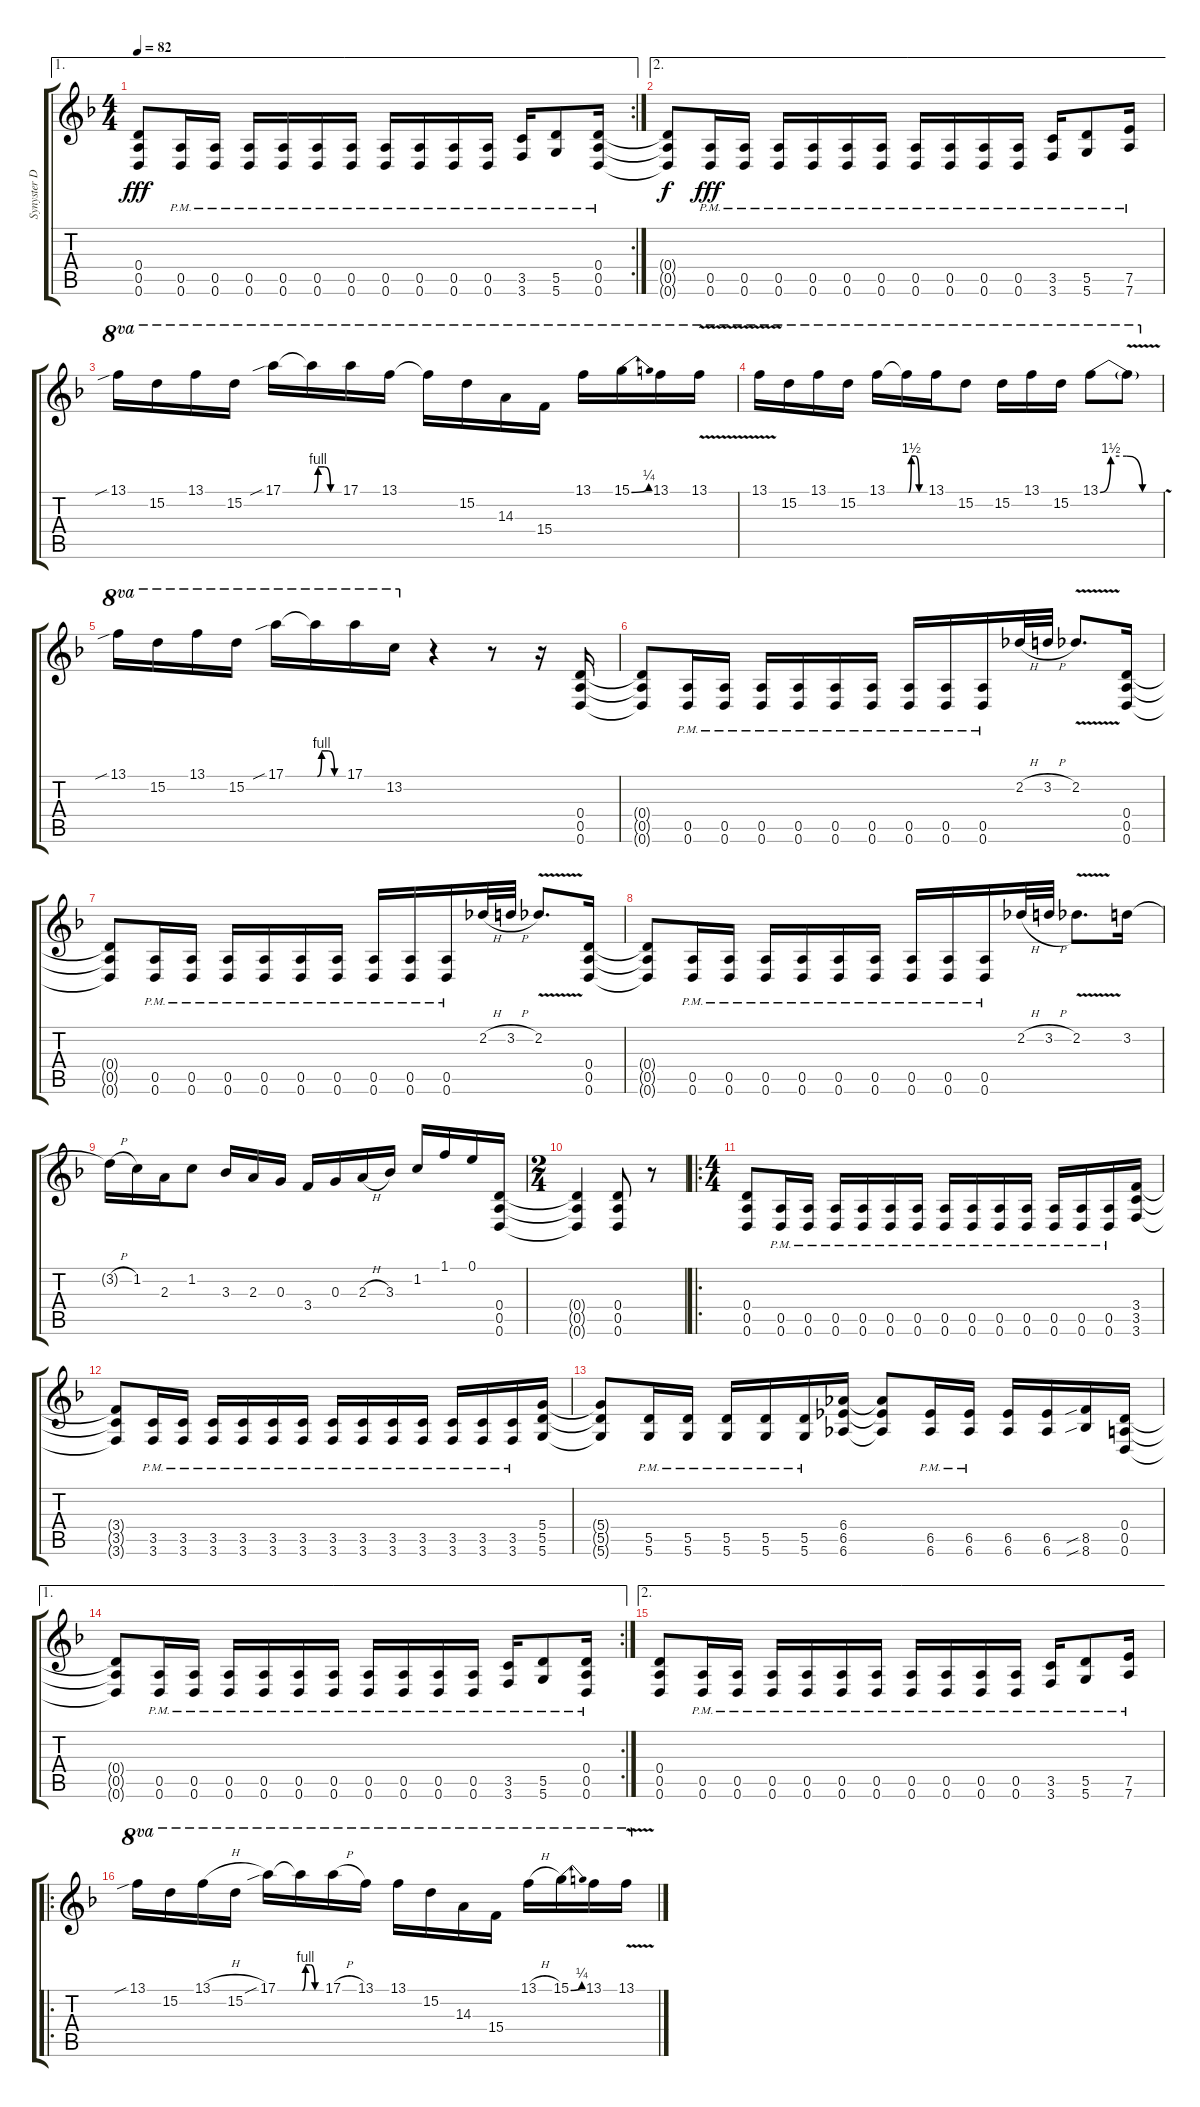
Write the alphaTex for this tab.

\track ("Synyster Distorion" "Synyster D") {instrument distortionguitar}
\staff {score tabs}
\tuning (E4 B3 G3 D3 A2 D2) {hide}
\ae 1
\rc 2
\ts (4 4)
\tempo 82
\clef g2
\ks f
(0.4{t} 0.5{t} 0.6{t}).8{dy fff} (0.5{pm} 0.6{pm}).16 (0.5{pm} 0.6{pm}).16 (0.5{pm} 0.6{pm}).16 (0.5{pm} 0.6{pm}).16 (0.5{pm} 0.6{pm}).16 (0.5{pm} 0.6{pm}).16 (0.5{pm} 0.6{pm}).16 (0.5{pm} 0.6{pm}).16 (0.5{pm} 0.6{pm}).16 (0.5{pm} 0.6{pm}).16 (3.5{pm} 3.6{pm}).16 (5.5{pm} 5.6{pm}).8 (0.4{pm} 0.5{pm} 0.6{pm}).16 |
\ae 2
(0.4{t} 0.5{t} 0.6{t}).8{dy f} (0.5{pm} 0.6{pm}).16{dy fff} (0.5{pm} 0.6{pm}).16 (0.5{pm} 0.6{pm}).16 (0.5{pm} 0.6{pm}).16 (0.5{pm} 0.6{pm}).16 (0.5{pm} 0.6{pm}).16 (0.5{pm} 0.6{pm}).16 (0.5{pm} 0.6{pm}).16 (0.5{pm} 0.6{pm}).16 (0.5{pm} 0.6{pm}).16 (3.5{pm} 3.6{pm}).16 (5.5{pm} 5.6{pm}).8 (7.5{pm} 7.6{pm}).16 |
13.1{sib}.16{ot 8va} 15.2.16{ot 8va} 13.1.16{ot 8va} 15.2.16{ot 8va} 17.1{sib}.16{ot 8va} 17.1{be (custom 0 0 10 4 25 4 40 0 60 0) t}.16{ot 8va} 17.1.16{ot 8va} 13.1.16{ot 8va} 13.1{t}.16{ot 8va} 15.2.16{ot 8va} 14.3.16{ot 8va} 15.4.16{ot 8va} 13.1.16{ot 8va} 15.1{be (bend 0 0 60 1)}.16{ot 8va} 13.1.16{ot 8va} 13.1{v}.16{ot 8va} |
13.1{v}.16{ot 8va} 15.2.16{ot 8va} 13.1.16{ot 8va} 15.2.16{ot 8va} 13.1.16{ot 8va} 13.1{be (custom 0 0 10 6 25 6 40 0 60 0) t}.16{ot 8va} 13.1.16{ot 8va} 15.2.8{ot 8va} 15.2.16{ot 8va} 13.1.16{ot 8va} 15.2.16{ot 8va} 13.1{be (custom 0 0 10 6 25 6 40 0 60 0)}.8{ot 8va} 13.1{v t}.8{ot 8va} |
13.1{sib}.16{ot 8va} 15.2.16{ot 8va} 13.1.16{ot 8va} 15.2.16{ot 8va} 17.1{sib}.16{ot 8va} 17.1{be (custom 0 0 10 4 25 4 40 0 60 0) t}.16{ot 8va} 17.1.16{ot 8va} 13.2.16{ot 8va} r.4 r.8 r.16 (0.4 0.5 0.6).16 |
(0.4{t} 0.5{t} 0.6{t}).8 (0.5{pm} 0.6{pm}).16 (0.5{pm} 0.6{pm}).16 (0.5{pm} 0.6{pm}).16 (0.5{pm} 0.6{pm}).16 (0.5{pm} 0.6{pm}).16 (0.5{pm} 0.6{pm}).16 (0.5{pm} 0.6{pm}).16 (0.5{pm} 0.6{pm}).16 (0.5{pm} 0.6{pm}).16 2.2{h}.32 3.2{h}.32 2.2{v}.8{d} (0.4 0.5 0.6).16 |
(0.4{t} 0.5{t} 0.6{t}).8 (0.5{pm} 0.6{pm}).16 (0.5{pm} 0.6{pm}).16 (0.5{pm} 0.6{pm}).16 (0.5{pm} 0.6{pm}).16 (0.5{pm} 0.6{pm}).16 (0.5{pm} 0.6{pm}).16 (0.5{pm} 0.6{pm}).16 (0.5{pm} 0.6{pm}).16 (0.5{pm} 0.6{pm}).16 2.2{h}.32 3.2{h}.32 2.2{v}.8{d} (0.4 0.5 0.6).16 |
(0.4{t} 0.5{t} 0.6{t}).8 (0.5{pm} 0.6{pm}).16 (0.5{pm} 0.6{pm}).16 (0.5{pm} 0.6{pm}).16 (0.5{pm} 0.6{pm}).16 (0.5{pm} 0.6{pm}).16 (0.5{pm} 0.6{pm}).16 (0.5{pm} 0.6{pm}).16 (0.5{pm} 0.6{pm}).16 (0.5{pm} 0.6{pm}).16 2.2{h}.32 3.2{h}.32 2.2{v}.8{d} 3.2.16 |
3.2{h t}.16 1.2.16 2.3.16 1.2.8 3.3.16 2.3.16 0.3.16 3.4.16 0.3.16 2.3{h}.16 3.3.16 1.2.16 1.1.16 0.1.16 (0.4 0.5 0.6).16 |
\ts (2 4)
(0.4{t} 0.5{t} 0.6{t}).4 (0.4 0.5 0.6).8 r.8 |
\ro
\ts (4 4)
(0.4 0.5 0.6).8 (0.5{pm} 0.6{pm}).16 (0.5{pm} 0.6{pm}).16 (0.5{pm} 0.6{pm}).16 (0.5{pm} 0.6{pm}).16 (0.5{pm} 0.6{pm}).16 (0.5{pm} 0.6{pm}).16 (0.5{pm} 0.6{pm}).16 (0.5{pm} 0.6{pm}).16 (0.5{pm} 0.6{pm}).16 (0.5{pm} 0.6{pm}).16 (0.5{pm} 0.6{pm}).16 (0.5{pm} 0.6{pm}).16 (0.5{pm} 0.6{pm}).16 (3.4 3.5 3.6).16 |
(3.4{t} 3.5{t} 3.6{t}).8 (3.5{pm} 3.6{pm}).16 (3.5{pm} 3.6{pm}).16 (3.5{pm} 3.6{pm}).16 (3.5{pm} 3.6{pm}).16 (3.5{pm} 3.6{pm}).16 (3.5{pm} 3.6{pm}).16 (3.5{pm} 3.6{pm}).16 (3.5{pm} 3.6{pm}).16 (3.5{pm} 3.6{pm}).16 (3.5{pm} 3.6{pm}).16 (3.5{pm} 3.6{pm}).16 (3.5{pm} 3.6{pm}).16 (3.5{pm} 3.6{pm}).16 (5.4 5.5 5.6).16 |
(5.4{t} 5.5{t} 5.6{t}).8 (5.5{pm} 5.6{pm}).16 (5.5{pm} 5.6{pm}).16 (5.5{pm} 5.6{pm}).16 (5.5{pm} 5.6{pm}).16 (5.5{pm} 5.6{pm}).16 (6.4 6.5 6.6).16 (6.4{t} 6.5{t} 6.6{t}).8 (6.5{pm} 6.6{pm}).16 (6.5{pm} 6.6{pm}).16 (6.5 6.6).16 (6.5 6.6).16 (8.5{sib} 8.6{sib}).16 (0.4 0.5 0.6).16 |
\ae 1
\rc 2
(0.4{t} 0.5{t} 0.6{t}).8 (0.5{pm} 0.6{pm}).16 (0.5{pm} 0.6{pm}).16 (0.5{pm} 0.6{pm}).16 (0.5{pm} 0.6{pm}).16 (0.5{pm} 0.6{pm}).16 (0.5{pm} 0.6{pm}).16 (0.5{pm} 0.6{pm}).16 (0.5{pm} 0.6{pm}).16 (0.5{pm} 0.6{pm}).16 (0.5{pm} 0.6{pm}).16 (3.5{pm} 3.6{pm}).16 (5.5{pm} 5.6{pm}).8 (0.4{pm} 0.5{pm} 0.6{pm}).16 |
\ae 2
(0.4 0.5 0.6).8 (0.5{pm} 0.6{pm}).16 (0.5{pm} 0.6{pm}).16 (0.5{pm} 0.6{pm}).16 (0.5{pm} 0.6{pm}).16 (0.5{pm} 0.6{pm}).16 (0.5{pm} 0.6{pm}).16 (0.5{pm} 0.6{pm}).16 (0.5{pm} 0.6{pm}).16 (0.5{pm} 0.6{pm}).16 (0.5{pm} 0.6{pm}).16 (3.5{pm} 3.6{pm}).16 (5.5{pm} 5.6{pm}).8 (7.5{pm} 7.6{pm}).16 |
\ro
13.1{sib}.16{ot 8va} 15.2.16{ot 8va} 13.1{h}.16{ot 8va} 15.2.16{ot 8va} 17.1{sib}.16{ot 8va} 17.1{be (custom 0 0 10 4 25 4 40 0 60 0) t}.16{ot 8va} 17.1{h}.16{ot 8va} 13.1.16{ot 8va} 13.1.16{ot 8va} 15.2.16{ot 8va} 14.3.16{ot 8va} 15.4.16{ot 8va} 13.1{h}.16{ot 8va} 15.1{be (bend 0 0 60 1)}.16{ot 8va} 13.1.16{ot 8va} 13.1{v}.16{ot 8va}
